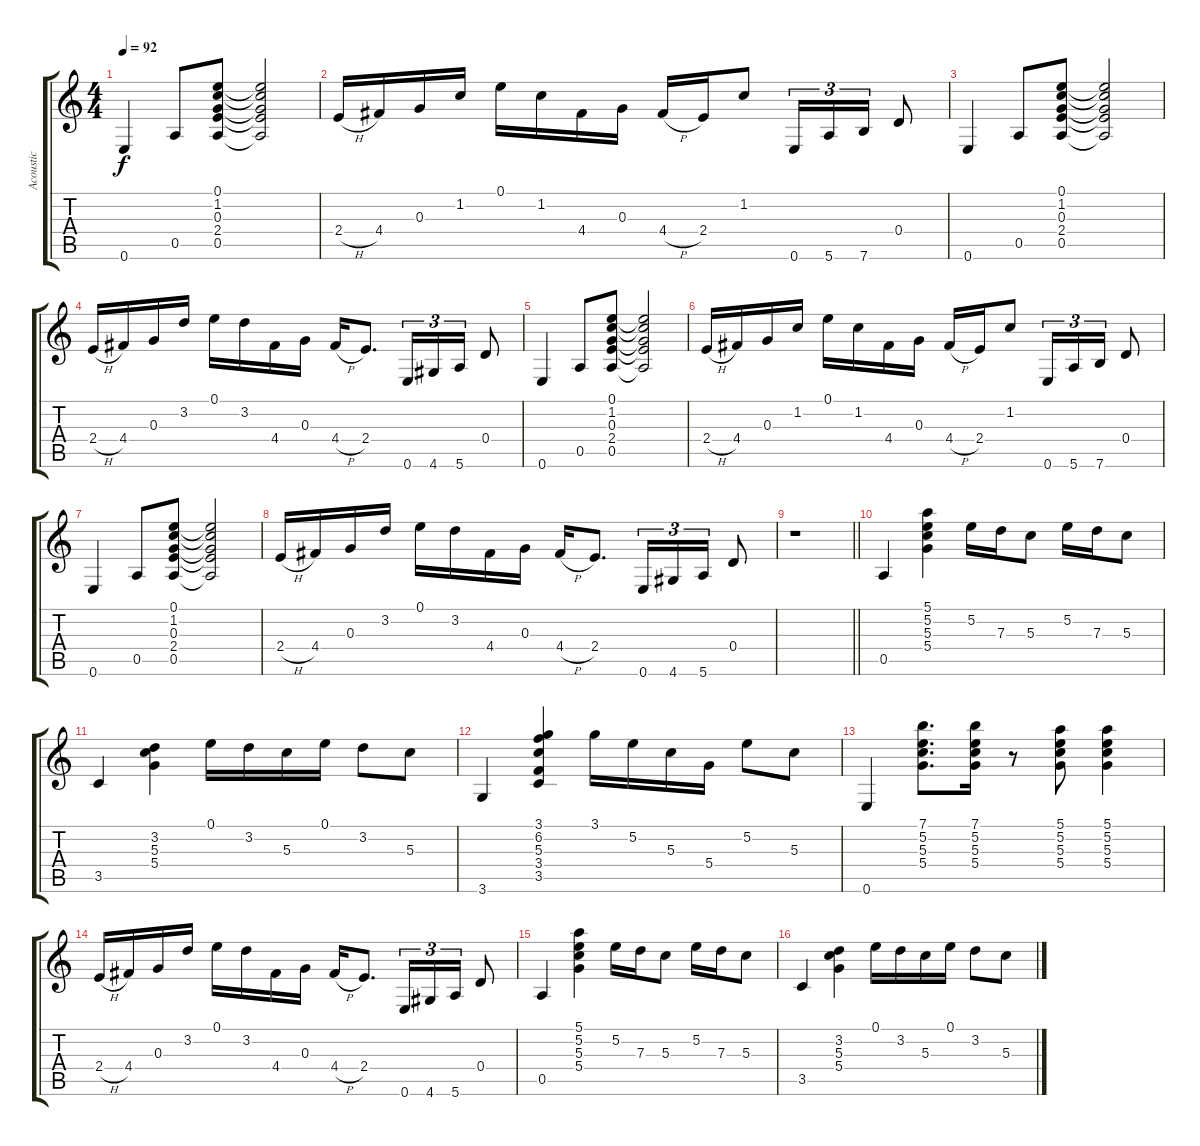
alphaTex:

\track ("Acoustic" "Acoustic") {instrument acousticguitarsteel}
\staff {score tabs}
\tuning (E4 B3 G3 D3 A2 E2) {hide}
\ts (4 4)
\tempo 92
\clef g2
\ks c
0.6.4{dy f} 0.5.8 (0.1 1.2 0.3 2.4 0.5).8 (0.1{t} 1.2{t} 0.3{t} 2.4{t} 0.5{t}).2 |
2.4{h}.16 4.4.16 0.3.16 1.2.16 0.1.16 1.2.16 4.4.16 0.3.16 4.4{h}.16 2.4.16 1.2.8 0.6.16{tu (3 2)} 5.6.16{tu (3 2)} 7.6.16{tu (3 2)} 0.4.8 |
0.6.4 0.5.8 (0.1 1.2 0.3 2.4 0.5).8 (0.1{t} 1.2{t} 0.3{t} 2.4{t} 0.5{t}).2 |
2.4{h}.16 4.4.16 0.3.16 3.2.16 0.1.16 3.2.16 4.4.16 0.3.16 4.4{h}.16 2.4.8{d} 0.6.16{tu (3 2)} 4.6.16{tu (3 2)} 5.6.16{tu (3 2)} 0.4.8 |
0.6.4 0.5.8 (0.1 1.2 0.3 2.4 0.5).8 (0.1{t} 1.2{t} 0.3{t} 2.4{t} 0.5{t}).2 |
2.4{h}.16 4.4.16 0.3.16 1.2.16 0.1.16 1.2.16 4.4.16 0.3.16 4.4{h}.16 2.4.16 1.2.8 0.6.16{tu (3 2)} 5.6.16{tu (3 2)} 7.6.16{tu (3 2)} 0.4.8 |
0.6.4 0.5.8 (0.1 1.2 0.3 2.4 0.5).8 (0.1{t} 1.2{t} 0.3{t} 2.4{t} 0.5{t}).2 |
2.4{h}.16 4.4.16 0.3.16 3.2.16 0.1.16 3.2.16 4.4.16 0.3.16 4.4{h}.16 2.4.8{d} 0.6.16{tu (3 2)} 4.6.16{tu (3 2)} 5.6.16{tu (3 2)} 0.4.8 |
\barLineRight lightlight
r.1 |
0.5.4 (5.1 5.2 5.3 5.4).4 5.2.16 7.3.16 5.3.8 5.2.16 7.3.16 5.3.8 |
3.5.4 (3.2 5.3 5.4).4 0.1.16 3.2.16 5.3.16 0.1.16 3.2.8 5.3.8 |
3.6.4 (3.1 6.2 5.3 3.4 3.5).4 3.1.16 5.2.16 5.3.16 5.4.16 5.2.8 5.3.8 |
0.6.4 (7.1 5.2 5.3 5.4).8{d} (7.1 5.2 5.3 5.4).16 r.8 (5.1 5.2 5.3 5.4).8 (5.1 5.2 5.3 5.4).4 |
2.4{h}.16 4.4.16 0.3.16 3.2.16 0.1.16 3.2.16 4.4.16 0.3.16 4.4{h}.16 2.4.8{d} 0.6.16{tu (3 2)} 4.6.16{tu (3 2)} 5.6.16{tu (3 2)} 0.4.8 |
0.5.4 (5.1 5.2 5.3 5.4).4 5.2.16 7.3.16 5.3.8 5.2.16 7.3.16 5.3.8 |
3.5.4 (3.2 5.3 5.4).4 0.1.16 3.2.16 5.3.16 0.1.16 3.2.8 5.3.8
